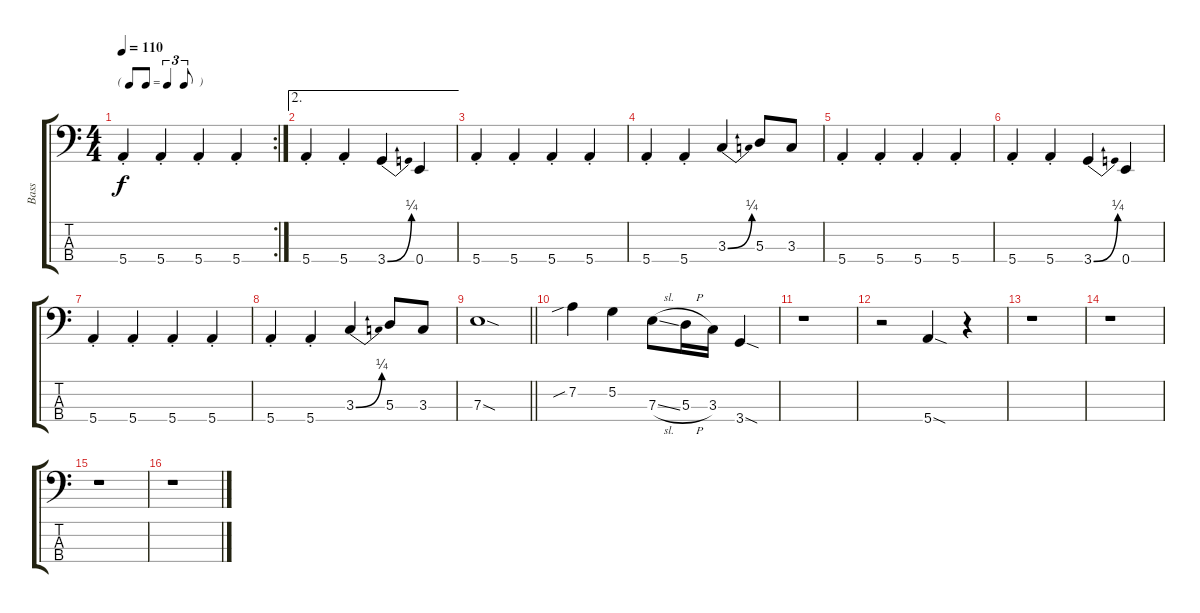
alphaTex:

\track ("Bass" "Bass") {instrument electricbassfinger}
\staff {score tabs}
\tuning (G2 D2 A1 E1) {hide}
\rc 2
\ts (4 4)
\tf triplet8th
\tempo 110
\clef f4
\ks c
5.4{st}.4{dy f} 5.4{st}.4 5.4{st}.4 5.4{st}.4 |
\ae 2
5.4{st}.4 5.4{st}.4 3.4{be (bend 0 0 60 1)}.4 0.4.4 |
5.4{st}.4 5.4{st}.4 5.4{st}.4 5.4{st}.4 |
5.4{st}.4 5.4{st}.4 3.3{be (bend 0 0 60 1)}.4 5.3.8 3.3.8 |
5.4{st}.4 5.4{st}.4 5.4{st}.4 5.4{st}.4 |
5.4{st}.4 5.4{st}.4 3.4{be (bend 0 0 60 1)}.4 0.4.4 |
5.4{st}.4 5.4{st}.4 5.4{st}.4 5.4{st}.4 |
5.4{st}.4 5.4{st}.4 3.3{be (bend 0 0 60 1)}.4 5.3.8 3.3.8 |
\barLineRight lightlight
7.3{sod}.1 |
7.2{sib}.4 5.2.4 7.3{sl}.8 5.3{h}.16 3.3.16 3.4{sod}.4 |
r.1 |
r.2 5.4{sod}.4 r.4 |
r.1 |
r.1 |
r.1 |
r.1
